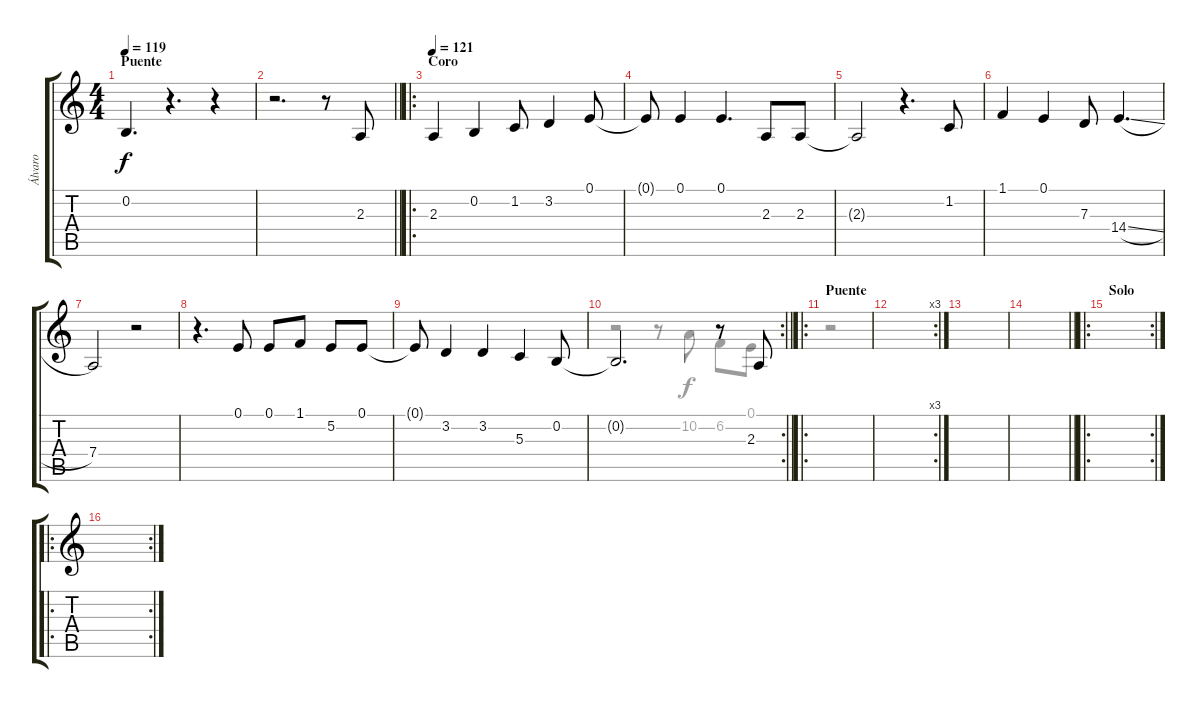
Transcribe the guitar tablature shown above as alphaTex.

\track ("Álvaro" "Álvaro") {instrument flute}
\staff {score tabs}
\tuning (E4 B3 G3 D3 A2 E2) {hide}
\voice
\ts (4 4)
\section ("" "Puente")
\tempo 119
\clef g2
\ks c
0.2.4{d dy f} r.4{d} r.4 |
\barLineRight lightlight
r.2{d} r.8 2.3.8 |
\ro
\section ("" "Coro")
\tempo 121
2.3.4 0.2.4 1.2.8 3.2.4 0.1.8 |
0.1{t}.8 0.1.4 0.1.4{d} 2.3.8 2.3.8 |
2.3{t}.2 r.4{d} 1.2.8 |
1.1.4 0.1.4 7.3.8 14.4{sl}.4{d} |
7.4.2 r.2 |
r.4{d} 0.1.8 0.1.8 1.1.8 5.2.8 0.1.8 |
0.1{t}.8 3.2.4 3.2.4 5.3.4 0.2.8 |
\rc 2
\barLineRight lightlight
0.2{t}.2{d} r.8 2.3.8 |
\ro
\section ("" "Puente")
|
\rc 3
|
|
\barLineRight lightlight
|
\ro
\rc 2
\section ("" "Solo")
|
\ro
\rc 2
\voice
\clef g2
\ottava regular
\simile none
\ks c
|
\barLineRight lightlight
|
|
|
|
|
|
|
|
\barLineRight lightlight
r.2 r.8 10.2.8 6.2.8 0.1.8 |
r.2 |
|
|
\barLineRight lightlight
|
|
